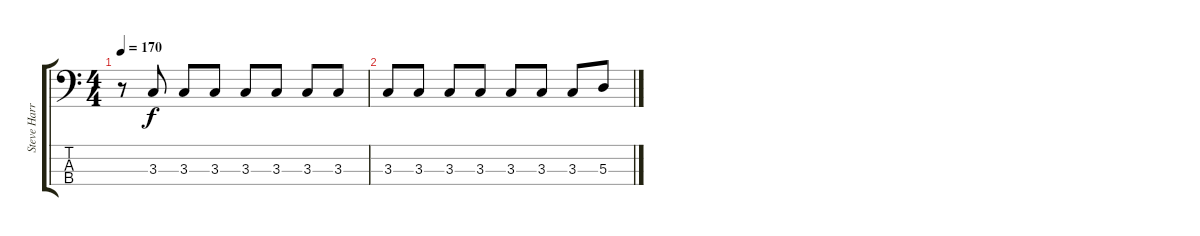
\track ("Steve Harris" "Steve Harr") {instrument electricbassfinger}
\staff {score tabs}
\tuning (G2 D2 A1 D1) {hide}
\ts (4 4)
\tempo 170
\clef f4
\ks c
r.8{dy f} 3.3.8 3.3.8 3.3.8 3.3.8 3.3.8 3.3.8 3.3.8 |
3.3.8 3.3.8 3.3.8 3.3.8 3.3.8 3.3.8 3.3.8 5.3.8
